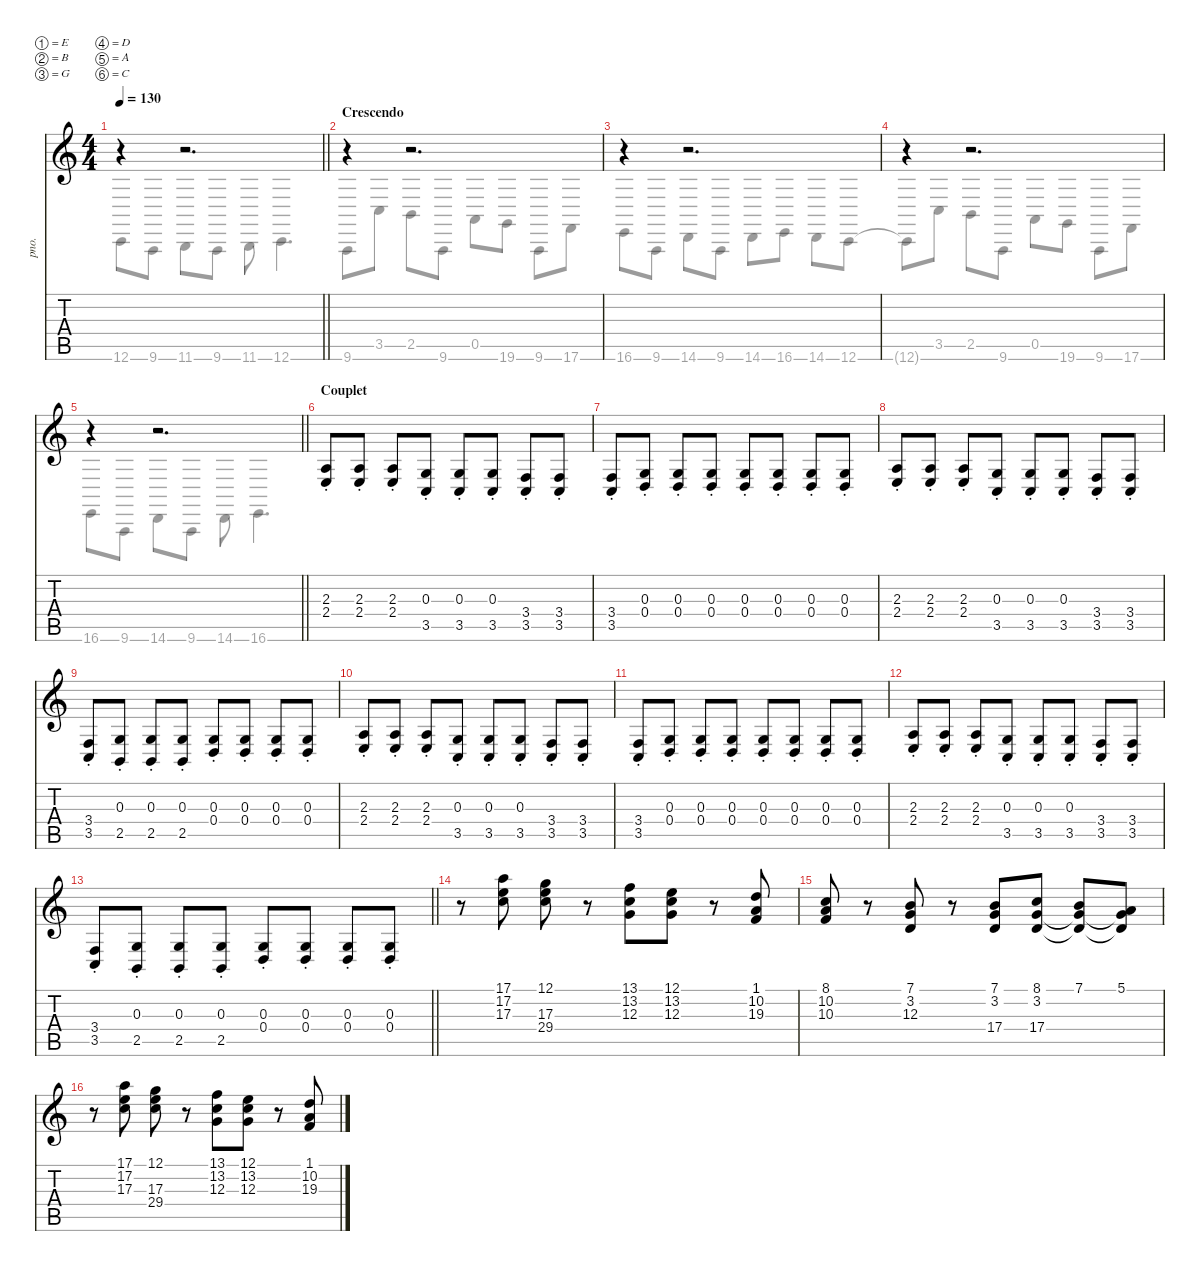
\defaultSystemsLayout 4
\hideDynamics
\bracketExtendMode nobrackets
\otherSystemsTrackNameOrientation horizontal
\track ("Reney" "pno.") {instrument brightacousticpiano}
\staff {score tabs}
\tuning (E4 B3 G3 D3 A2 C1)
\voice
\ts (4 4)
\tempo 130
\clef g2
\barLineRight lightlight
\ks c
r.4{dy f} r.2{d} |
\section ("" "Crescendo")
r.4 r.2{d} |
r.4 r.2{d} |
r.4 r.2{d} |
\barLineRight lightlight
r.4 r.2{d} |
\section ("" "Couplet")
(2.3{st} 2.4{st}).8{instrument rockorgan} (2.3{st} 2.4{st}).8 (2.3{st} 2.4{st}).8 (0.3{st} 3.5{st}).8 (0.3{st} 3.5{st}).8 (0.3{st} 3.5{st}).8 (3.4{st} 3.5{st}).8 (3.4{st} 3.5{st}).8 |
(3.4{st} 3.5{st}).8 (0.3{st} 0.4{st}).8 (0.3{st} 0.4{st}).8 (0.3{st} 0.4{st}).8 (0.3{st} 0.4{st}).8 (0.3{st} 0.4{st}).8 (0.3{st} 0.4{st}).8 (0.3{st} 0.4{st}).8 |
(2.3{st} 2.4{st}).8 (2.3{st} 2.4{st}).8 (2.3{st} 2.4{st}).8 (0.3{st} 3.5{st}).8 (0.3{st} 3.5{st}).8 (0.3{st} 3.5{st}).8 (3.4{st} 3.5{st}).8 (3.4{st} 3.5{st}).8 |
(3.4{st} 3.5{st}).8 (0.3{st} 2.5).8 (0.3{st} 2.5).8 (0.3{st} 2.5).8 (0.3{st} 0.4{st}).8 (0.3{st} 0.4{st}).8 (0.3{st} 0.4{st}).8 (0.3{st} 0.4{st}).8 |
(2.3{st} 2.4{st}).8 (2.3{st} 2.4{st}).8 (2.3{st} 2.4{st}).8 (0.3{st} 3.5{st}).8 (0.3{st} 3.5{st}).8 (0.3{st} 3.5{st}).8 (3.4{st} 3.5{st}).8 (3.4{st} 3.5{st}).8 |
(3.4{st} 3.5{st}).8 (0.3{st} 0.4{st}).8 (0.3{st} 0.4{st}).8 (0.3{st} 0.4{st}).8 (0.3{st} 0.4{st}).8 (0.3{st} 0.4{st}).8 (0.3{st} 0.4{st}).8 (0.3{st} 0.4{st}).8 |
(2.3{st} 2.4{st}).8 (2.3{st} 2.4{st}).8 (2.3{st} 2.4{st}).8 (0.3{st} 3.5{st}).8 (0.3{st} 3.5{st}).8 (0.3{st} 3.5{st}).8 (3.4{st} 3.5{st}).8 (3.4{st} 3.5{st}).8 |
\barLineRight lightlight
(3.4{st} 3.5{st}).8 (0.3{st} 2.5).8 (0.3{st} 2.5).8 (0.3{st} 2.5).8 (0.3{st} 0.4{st}).8 (0.3{st} 0.4{st}).8 (0.3{st} 0.4{st}).8 (0.3{st} 0.4{st}).8 |
r.8 (17.1 17.2 17.3).8 (12.1 17.3 29.4).8 r.8 (13.1 13.2 12.3).8 (12.1 13.2 12.3).8 r.8 (1.1 10.2 19.3).8 |
(8.1 10.2 10.3).8 r.8 (7.1 3.2 12.3).8 r.8 (7.1 3.2 17.4).8 (8.1 3.2 17.4).8 (7.1 3.2{t} 17.4{t}).8 (5.1 3.2{t} 17.4{t}).8 |
r.8 (17.1 17.2 17.3).8 (12.1 17.3 29.4).8 r.8 (13.1 13.2 12.3).8 (12.1 13.2 12.3).8 r.8 (1.1 10.2 19.3).8
\voice
\clef g2
\ottava regular
\simile none
\barLineRight lightlight
\ks c
12.6.8{dy f} 9.6.8 11.6.8 9.6.8 11.6.8 12.6.4{d} |
9.6.8{dy mp} 3.5.8 2.5.8 9.6.8 0.5.8 19.6.8 9.6.8 17.6.8 |
16.6.8 9.6.8 14.6.8 9.6.8 14.6.8 16.6.8 14.6.8 12.6.8 |
12.6{t}.8{dy mf} 3.5.8 2.5.8 9.6.8 0.5.8 19.6.8 9.6.8 17.6.8 |
\barLineRight lightlight
16.6.8{dy f} 9.6.8 14.6.8 9.6.8 14.6.8 16.6.4{d} |
|
|
|
|
|
|
|
\barLineRight lightlight
|
|
|
